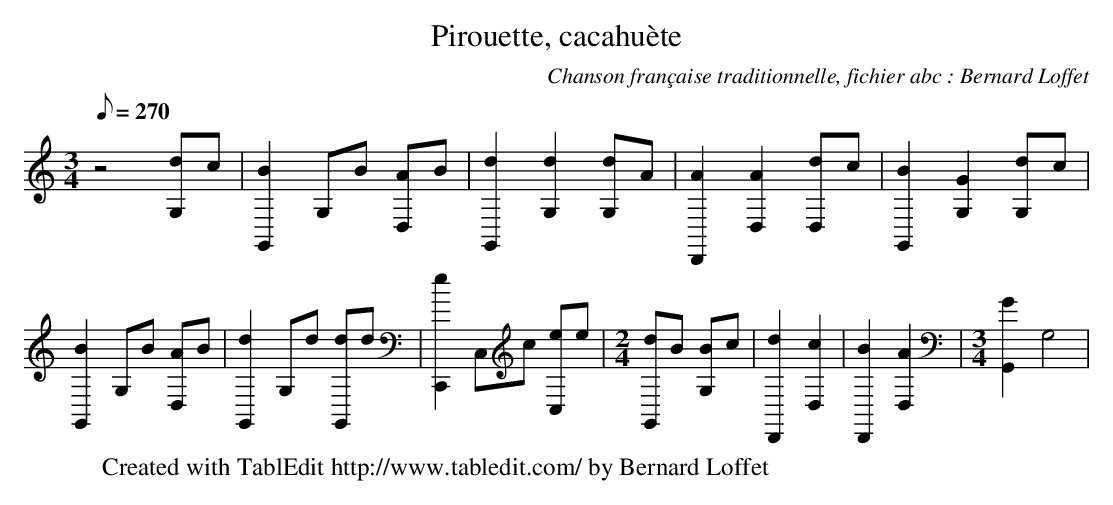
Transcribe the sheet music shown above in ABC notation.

X:1
T:Pirouette, cacahuète
C:Chanson française traditionnelle, fichier abc : Bernard Loffet
L:1/8
Q:270
K:C
M:3/4
 z4 [dG,]c | [B2G,,2] G,B [AD,]B | [d2G,,2] [d2G,2] [dG,]A | [A2D,,2] [A2D,2] [dD,]c | \
 [B2G,,2] [G2G,2] [dG,]c | [B2G,,2] G,B [AD,]B | [d2G,,2] G,d [dG,,]d | [e2C,,2] C,c [eC,]e | \
M:2/4
 [dG,,]B [BG,]c | [d2D,,2] [c2D,2] | [B2D,,2] [A2D,2] | \
M:3/4
 [G2G,,2] G,4 | \
W:Created with TablEdit http://www.tabledit.com/ by Bernard Loffet
